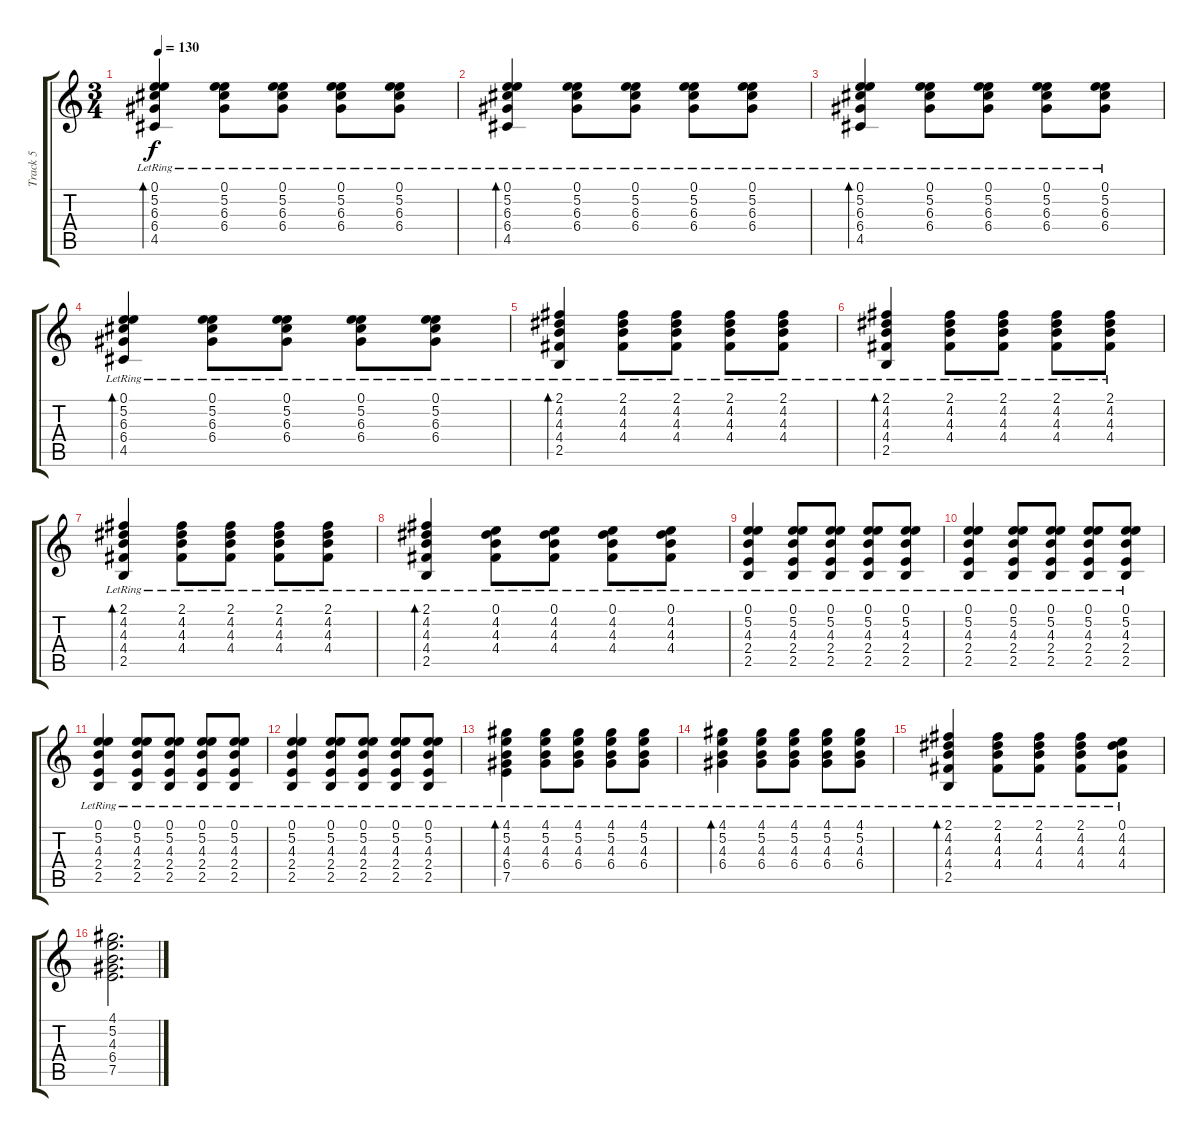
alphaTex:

\track ("Track 5" "Track 5") {instrument acousticguitarsteel}
\staff {score tabs}
\tuning (E4 B3 G3 D3 A2 E2) {hide}
\ts (3 4)
\tempo 130
\clef g2
\ks c
(0.1{lr} 5.2{lr} 6.3{lr} 6.4{lr} 4.5{lr}).4{bd 120 dy f} (0.1{lr} 5.2{lr} 6.3{lr} 6.4{lr}).8 (0.1{lr} 5.2{lr} 6.3{lr} 6.4{lr}).8 (0.1{lr} 5.2{lr} 6.3{lr} 6.4{lr}).8 (0.1{lr} 5.2{lr} 6.3{lr} 6.4{lr}).8 |
(0.1{lr} 5.2{lr} 6.3{lr} 6.4{lr} 4.5{lr}).4{bd 120} (0.1{lr} 5.2{lr} 6.3{lr} 6.4{lr}).8 (0.1{lr} 5.2{lr} 6.3{lr} 6.4{lr}).8 (0.1{lr} 5.2{lr} 6.3{lr} 6.4{lr}).8 (0.1{lr} 5.2{lr} 6.3{lr} 6.4{lr}).8 |
(0.1{lr} 5.2{lr} 6.3{lr} 6.4{lr} 4.5{lr}).4{bd 120} (0.1{lr} 5.2{lr} 6.3{lr} 6.4{lr}).8 (0.1{lr} 5.2{lr} 6.3{lr} 6.4{lr}).8 (0.1{lr} 5.2{lr} 6.3{lr} 6.4{lr}).8 (0.1{lr} 5.2{lr} 6.3{lr} 6.4{lr}).8 |
(0.1{lr} 5.2{lr} 6.3{lr} 6.4{lr} 4.5{lr}).4{bd 120} (0.1{lr} 5.2{lr} 6.3{lr} 6.4{lr}).8 (0.1{lr} 5.2{lr} 6.3{lr} 6.4{lr}).8 (0.1{lr} 5.2{lr} 6.3{lr} 6.4{lr}).8 (0.1{lr} 5.2{lr} 6.3{lr} 6.4{lr}).8 |
(2.1{lr} 4.2{lr} 4.3{lr} 4.4{lr} 2.5{lr}).4{bd 120} (2.1{lr} 4.2{lr} 4.3{lr} 4.4{lr}).8 (2.1{lr} 4.2{lr} 4.3{lr} 4.4{lr}).8 (2.1{lr} 4.2{lr} 4.3{lr} 4.4{lr}).8 (2.1{lr} 4.2{lr} 4.3{lr} 4.4{lr}).8 |
(2.1{lr} 4.2{lr} 4.3{lr} 4.4{lr} 2.5{lr}).4{bd 120} (2.1{lr} 4.2{lr} 4.3{lr} 4.4{lr}).8 (2.1{lr} 4.2{lr} 4.3{lr} 4.4{lr}).8 (2.1{lr} 4.2{lr} 4.3{lr} 4.4{lr}).8 (2.1{lr} 4.2{lr} 4.3{lr} 4.4{lr}).8 |
(2.1{lr} 4.2{lr} 4.3{lr} 4.4{lr} 2.5{lr}).4{bd 120} (2.1{lr} 4.2{lr} 4.3{lr} 4.4{lr}).8 (2.1{lr} 4.2{lr} 4.3{lr} 4.4{lr}).8 (2.1{lr} 4.2{lr} 4.3{lr} 4.4{lr}).8 (2.1{lr} 4.2{lr} 4.3{lr} 4.4{lr}).8 |
(2.1{lr} 4.2{lr} 4.3{lr} 4.4{lr} 2.5{lr}).4{bd 120} (0.1{lr} 4.2{lr} 4.3{lr} 4.4{lr}).8 (0.1{lr} 4.2{lr} 4.3{lr} 4.4{lr}).8 (0.1{lr} 4.2{lr} 4.3{lr} 4.4{lr}).8 (0.1{lr} 4.2{lr} 4.3{lr} 4.4{lr}).8 |
(0.1{lr} 5.2{lr} 4.3{lr} 2.4{lr} 2.5{lr}).4 (0.1{lr} 5.2{lr} 4.3{lr} 2.4{lr} 2.5{lr}).8 (0.1{lr} 5.2{lr} 4.3{lr} 2.4{lr} 2.5{lr}).8 (0.1{lr} 5.2{lr} 4.3{lr} 2.4{lr} 2.5{lr}).8 (0.1{lr} 5.2{lr} 4.3{lr} 2.4{lr} 2.5{lr}).8 |
(0.1{lr} 5.2{lr} 4.3{lr} 2.4{lr} 2.5{lr}).4 (0.1{lr} 5.2{lr} 4.3{lr} 2.4{lr} 2.5{lr}).8 (0.1{lr} 5.2{lr} 4.3{lr} 2.4{lr} 2.5{lr}).8 (0.1{lr} 5.2{lr} 4.3{lr} 2.4{lr} 2.5{lr}).8 (0.1{lr} 5.2{lr} 4.3{lr} 2.4{lr} 2.5{lr}).8 |
(0.1{lr} 5.2{lr} 4.3{lr} 2.4{lr} 2.5{lr}).4 (0.1{lr} 5.2{lr} 4.3{lr} 2.4{lr} 2.5{lr}).8 (0.1{lr} 5.2{lr} 4.3{lr} 2.4{lr} 2.5{lr}).8 (0.1{lr} 5.2{lr} 4.3{lr} 2.4{lr} 2.5{lr}).8 (0.1{lr} 5.2{lr} 4.3{lr} 2.4{lr} 2.5{lr}).8 |
(0.1{lr} 5.2{lr} 4.3{lr} 2.4{lr} 2.5{lr}).4 (0.1{lr} 5.2{lr} 4.3{lr} 2.4{lr} 2.5{lr}).8 (0.1{lr} 5.2{lr} 4.3{lr} 2.4{lr} 2.5{lr}).8 (0.1{lr} 5.2{lr} 4.3{lr} 2.4{lr} 2.5{lr}).8 (0.1{lr} 5.2{lr} 4.3{lr} 2.4{lr} 2.5{lr}).8 |
(4.1{lr} 5.2{lr} 4.3{lr} 6.4{lr} 7.5).4{bd 120} (4.1{lr} 5.2{lr} 4.3{lr} 6.4).8 (4.1{lr} 5.2{lr} 4.3{lr} 6.4).8 (4.1{lr} 5.2{lr} 4.3{lr} 6.4).8 (4.1{lr} 5.2{lr} 4.3{lr} 6.4).8 |
(4.1{lr} 5.2{lr} 4.3{lr} 6.4{lr}).4{bd 120} (4.1{lr} 5.2{lr} 4.3{lr} 6.4).8 (4.1{lr} 5.2{lr} 4.3{lr} 6.4).8 (4.1{lr} 5.2{lr} 4.3{lr} 6.4).8 (4.1{lr} 5.2{lr} 4.3{lr} 6.4).8 |
(2.1{lr} 4.2{lr} 4.3{lr} 4.4{lr} 2.5{lr}).4{bd 120} (2.1{lr} 4.2{lr} 4.3{lr} 4.4{lr}).8 (2.1{lr} 4.2{lr} 4.3{lr} 4.4{lr}).8 (2.1{lr} 4.2{lr} 4.3{lr} 4.4{lr}).8 (0.1{lr} 4.2{lr} 4.3{lr} 4.4{lr}).8 |
(4.1 5.2 4.3 6.4 7.5).2{d}
